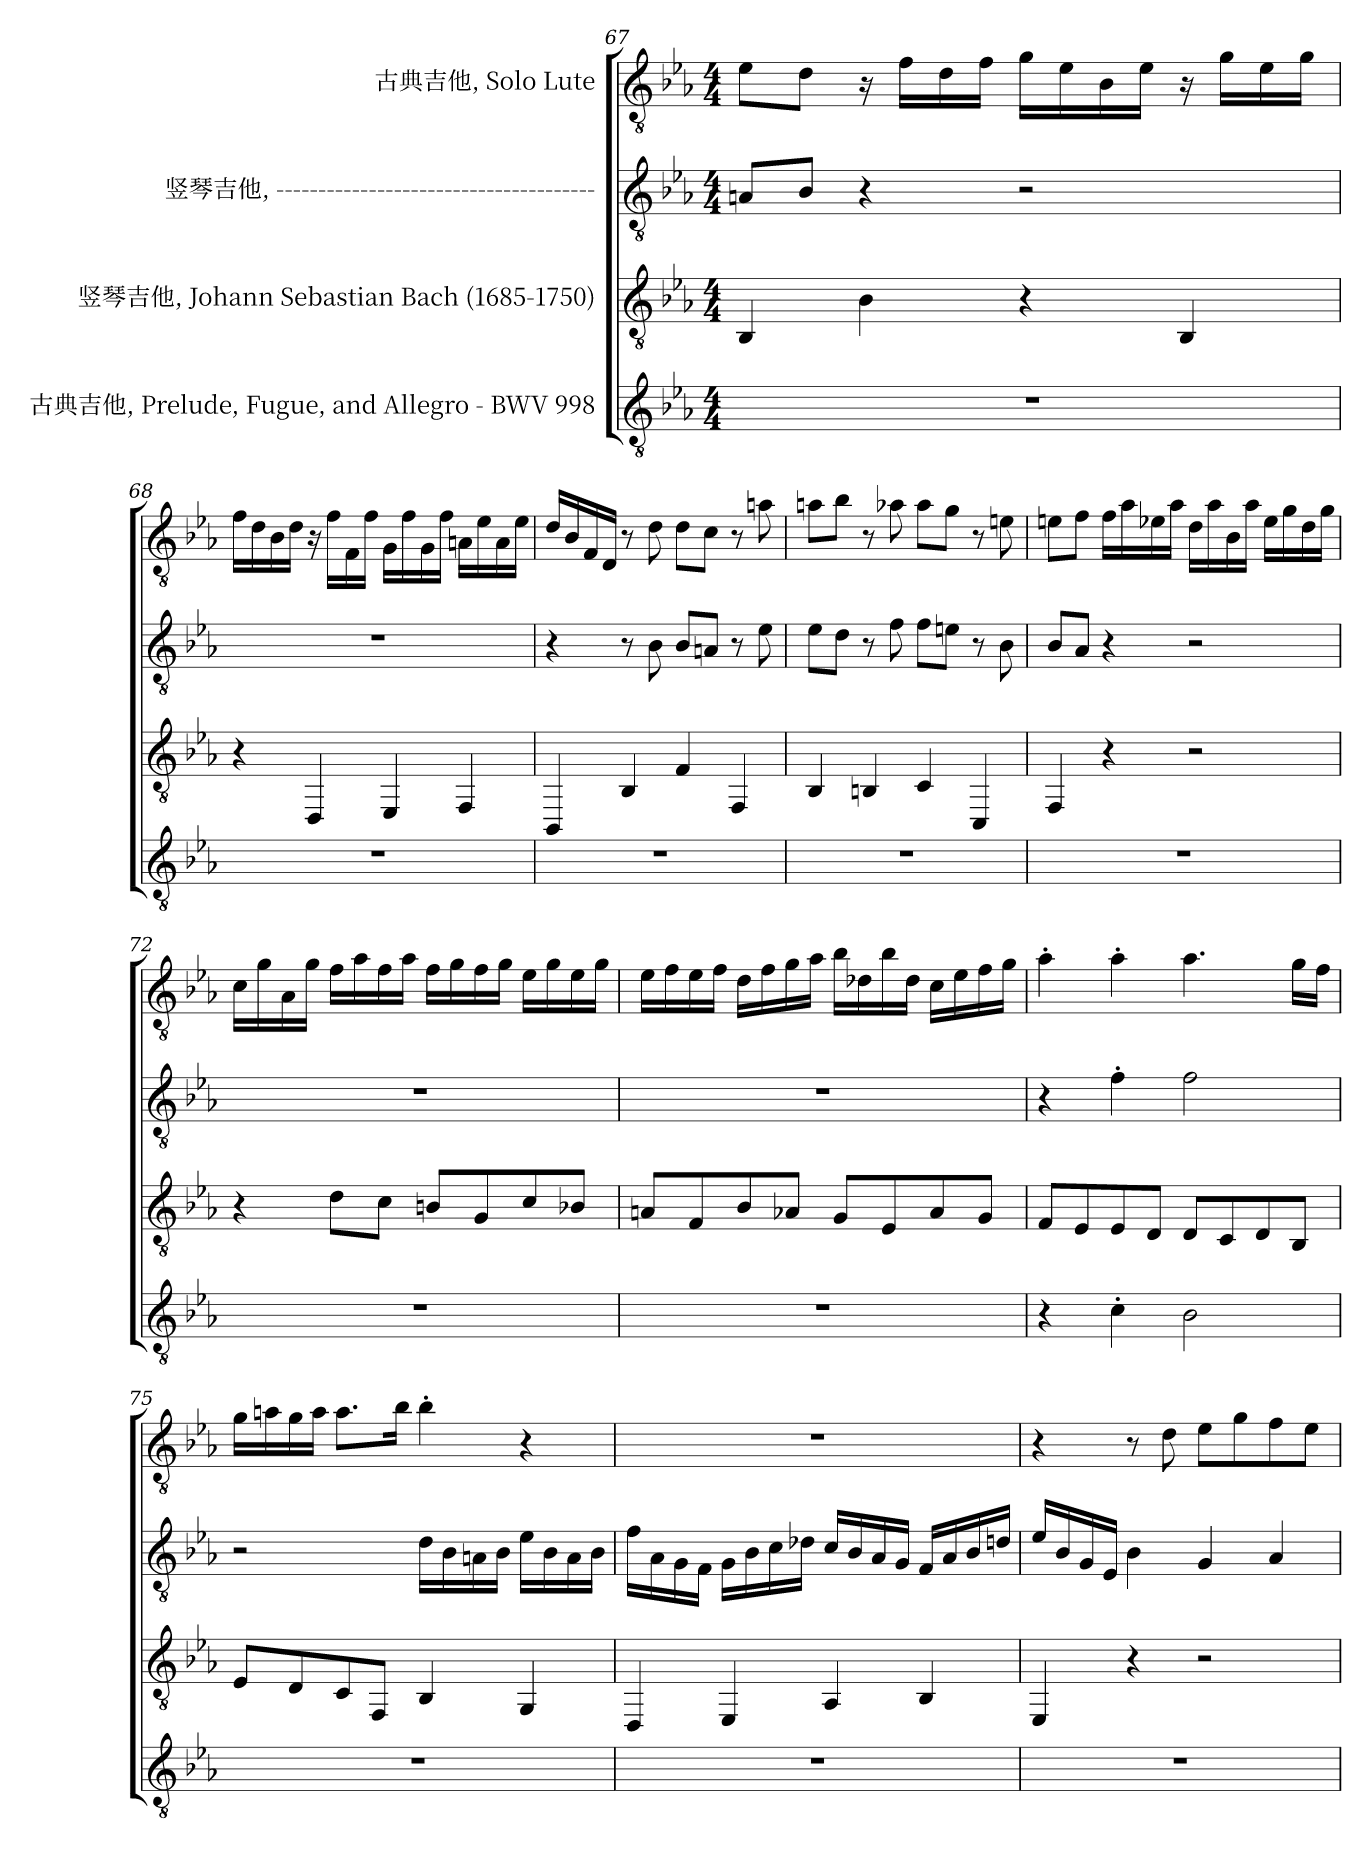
**kern	**kern	**kern	**kern
*part4	*part3	*part2	*part1
*staff4	*staff3	*staff2	*staff1
*I"古典吉他, Prelude, Fugue, and Allegro - BWV 998	*I"竖琴吉他, Johann Sebastian Bach   (1685-1750)	*I"竖琴吉他, --------------------------------------	*I"古典吉他, Solo Lute
!!LO:LB:g=z
*clefGv2	*clefGv2	*clefGv2	*clefGv2
*k[b-e-a-]	*k[b-e-a-]	*k[b-e-a-]	*k[b-e-a-]
*M4/4	*M4/4	*M4/4	*M4/4
=67	=67	=67	=67
1r	4BB-/	8An/L	8e-\L
.	.	8B-/J	8d\J
.	4B-\	4r	16r
.	.	.	16f\LL
.	.	.	16d\
.	.	.	16f\JJ
.	4r	2r	16g\LL
.	.	.	16e-\
.	.	.	16B-\
.	.	.	16e-\JJ
.	4BB-/	.	16r
.	.	.	16g\LL
.	.	.	16e-\
.	.	.	16g\JJ
=68	=68	=68	=68
1r	4r	1r	16f\LL
.	.	.	16d\
.	.	.	16B-\
.	.	.	16d\JJ
.	4DD/	.	16r
.	.	.	16f\LL
.	.	.	16F\
.	.	.	16f\JJ
.	4EE-/	.	16G\LL
.	.	.	16f\
.	.	.	16G\
.	.	.	16f\JJ
.	4FF/	.	16An\LL
.	.	.	16e-\
.	.	.	16A\
.	.	.	16e-\JJ
=69	=69	=69	=69
1r	4BBB-/	4r	16d/LL
.	.	.	16B-/
.	.	.	16F/
.	.	.	16D/JJ
.	4BB-/	8r	8r
.	.	8B-\	8d\
.	4F/	8B-/L	8d\L
.	.	8An/J	8c\J
.	4FF/	8r	8r
.	.	8e-\	8an\
!!LO:PB:g=z
=70	=70	=70	=70
1r	4BB-/	8e-\L	8an\L
.	.	8d\J	8b-\J
.	4BBn/	8r	8r
.	.	8f\	8a-X\
.	4C/	8f\L	8a-\L
.	.	8en\J	8g\J
.	4CC/	8r	8r
.	.	8B-\	8en\
=71	=71	=71	=71
1r	4FF/	8B-/L	8en\L
.	.	8A-/J	8f\J
.	4r	4r	16f\LL
.	.	.	16a-\
.	.	.	16e-X\
.	.	.	16a-\JJ
.	2r	2r	16d\LL
.	.	.	16a-\
.	.	.	16B-\
.	.	.	16a-\JJ
.	.	.	16e-\LL
.	.	.	16g\
.	.	.	16d\
.	.	.	16g\JJ
=72	=72	=72	=72
1r	4r	1r	16c\LL
.	.	.	16g\
.	.	.	16A-\
.	.	.	16g\JJ
.	8d\L	.	16f\LL
.	.	.	16a-\
.	8c\J	.	16f\
.	.	.	16a-\JJ
.	8Bn/L	.	16f\LL
.	.	.	16g\
.	8G/	.	16f\
.	.	.	16g\JJ
.	8c/	.	16e-\LL
.	.	.	16g\
.	8B-X/J	.	16e-\
.	.	.	16g\JJ
!!LO:LB:g=z
=73	=73	=73	=73
1r	8An/L	1r	16e-\LL
.	.	.	16f\
.	8F/	.	16e-\
.	.	.	16f\JJ
.	8B-/	.	16d\LL
.	.	.	16f\
.	8A-X/J	.	16g\
.	.	.	16a-\JJ
.	8G/L	.	16b-\LL
.	.	.	16d-X\
.	8E-/	.	16b-\
.	.	.	16d-\JJ
.	8A-/	.	16c\LL
.	.	.	16e-\
.	8G/J	.	16f\
.	.	.	16g\JJ
=74	=74	=74	=74
4r	8F/L	4r	4a-'\
.	8E-/	.	.
4c'\	8E-/	4f'\	4a-'\
.	8D/J	.	.
2B-\	8D/L	2f\	4.a-\
.	8C/	.	.
.	8D/	.	.
.	8BB-/J	.	16g\LL
.	.	.	16f\JJ
!!LO:LB:g=z
=75	=75	=75	=75
1r	8E-/L	2r	16g\LL
.	.	.	16an\
.	8D/	.	16g\
.	.	.	16a\JJ
.	8C/	.	8.a\L
.	8FF/J	.	.
.	.	.	16b-\Jk
.	4BB-/	16d\LL	4b-'\
.	.	16B-\	.
.	.	16An\	.
.	.	16B-\JJ	.
.	4GG/	16e-\LL	4r
.	.	16B-\	.
.	.	16A\	.
.	.	16B-\JJ	.
=76	=76	=76	=76
1r	4DD/	16f\LL	1r
.	.	16A-\	.
.	.	16G\	.
.	.	16F\JJ	.
.	4EE-/	16G\LL	.
.	.	16B-\	.
.	.	16c\	.
.	.	16d-X\JJ	.
.	4AA-/	16c/LL	.
.	.	16B-/	.
.	.	16A-/	.
.	.	16G/JJ	.
.	4BB-/	16F/LL	.
.	.	16A-/	.
.	.	16B-/	.
.	.	16dn/JJ	.
!!LO:PB:g=z
=77	=77	=77	=77
1r	4EE-/	16e-/LL	4r
.	.	16B-/	.
.	.	16G/	.
.	.	16E-/JJ	.
.	4r	4B-\	8r
.	.	.	8d\
.	2r	4G/	8e-\L
.	.	.	8g\
.	.	4A-/	8f\
.	.	.	8e-\J
=	=	=	=
*-	*-	*-	*-
